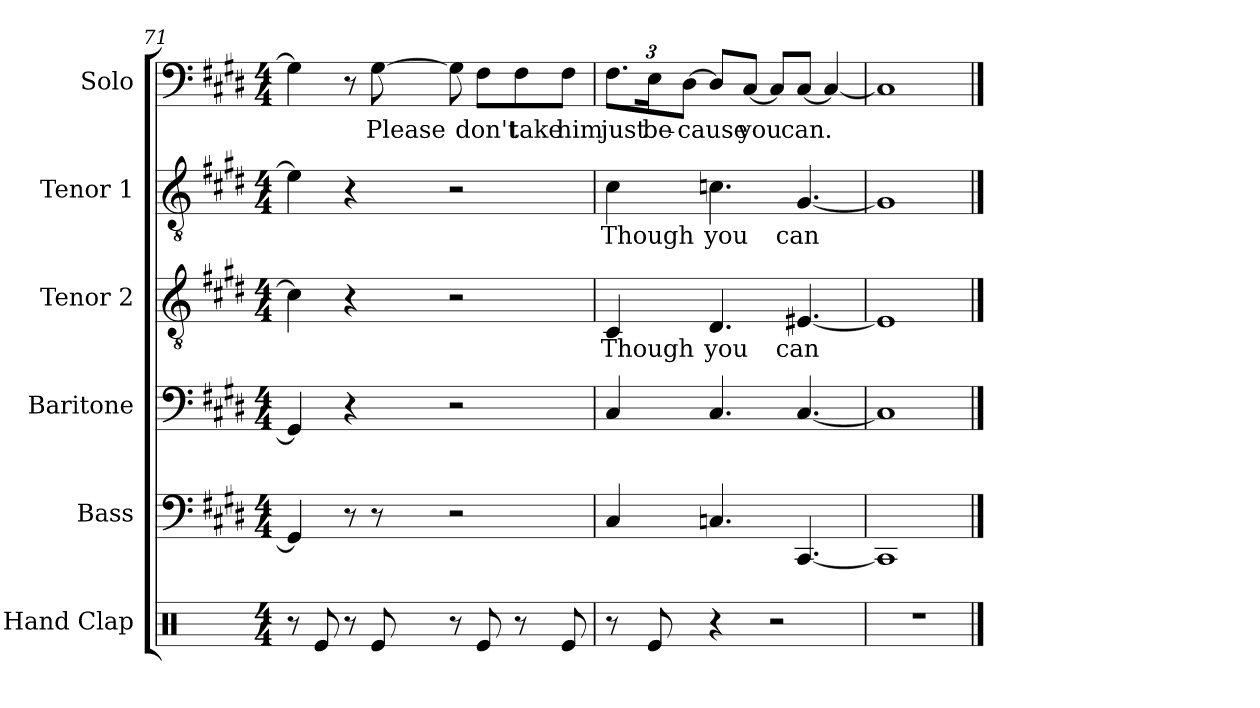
**kern	**kern	**kern	**kern	**text	**kern	**text	**kern	**text
*part6	*part5	*part4	*part3	*part3	*part2	*part2	*part1	*part1
*staff6	*staff5	*staff4	*staff3	*staff3	*staff2	*staff2	*staff1	*staff1
*I"Hand Clap	*I"Bass	*I"Baritone	*I"Tenor 2	*	*I"Tenor 1	*	*I"Solo	*
*I'Hd. Clp.	*I'B.	*I'Bari.	*I'T. 2	*	*I'T. 1	*	*	*
!!LO:PB:g=z
*clefX	*clefF4	*clefF4	*clefGv2	*	*clefGv2	*	*clefF4	*
*k[]	*k[f#c#g#d#]	*k[f#c#g#d#]	*k[f#c#g#d#]	*	*k[f#c#g#d#]	*	*k[f#c#g#d#]	*
*M4/4	*M4/4	*M4/4	*M4/4	*	*M4/4	*	*M4/4	*
=71	=71	=71	=71	=71	=71	=71	=71	=71
8r	4GG#/]	4GG#/]	4c#\]	.	4e\]	.	4G#\]	.
8Re/	.	.	.	.	.	.	.	.
8r	8r	4r	4r	.	4r	.	8r	.
!	!	!	!	!	!	!	!	!LO:LY:b
8Re/	8r	.	.	.	.	.	[8G#\	Please
8r	2r	2r	2r	.	2r	.	8G#\]	.
!	!	!	!	!	!	!	!	!LO:LY:b
8Re/	.	.	.	.	.	.	8F#\L	-don't
!	!	!	!	!	!	!	!	!LO:LY:b
8r	.	.	.	.	.	.	8F#\	take
!	!	!	!	!	!	!	!	!LO:LY:b
8Re/	.	.	.	.	.	.	8F#\J	him
=72	=72	=72	=72	=72	=72	=72	=72	=72
!	!	!	!	!LO:LY:b	!	!LO:LY:b	!	!
*	*	*	*	*	*	*	*Xbrackettup	*
!	!	!	!	!	!	!	!	!LO:LY:b
8r	4C#/	4C#/	4C#/	Though	4c#\	Though	12.F#\L	just
!	!	!	!	!	!	!	!	!LO:LY:b
8Re/	.	.	.	.	.	.	24E\K	be-
!	!	!	!	!	!	!	!	!LO:LY:b
.	.	.	.	.	.	.	[12D#\J	-cause
!	!	!	!	!LO:LY:b	!	!LO:LY:b	!	!
4r	4.Cn/	4.C#/	4.D#/	you	4.cn\	you	8D#/L]	.
!	!	!	!	!	!	!	!	!LO:LY:b
.	.	.	.	.	.	.	[8C#/J	you
2r	.	.	.	.	.	.	8C#/L]	.
!	!	!	!	!LO:LY:b	!	!LO:LY:b	!	!LO:LY:b
.	[4.CC#/	[4.C#/	[4.E#X/	can	[4.G#/	can	[8C#/J	can.
.	.	.	.	.	.	.	4C#/_	.
=73	=73	=73	=73	=73	=73	=73	=73	=73
1r	1CC#]	1C#]	1E#]	.	1G#]	.	1C#]	.
==	==	==	==	==	==	==	==	==
*-	*-	*-	*-	*-	*-	*-	*-	*-
